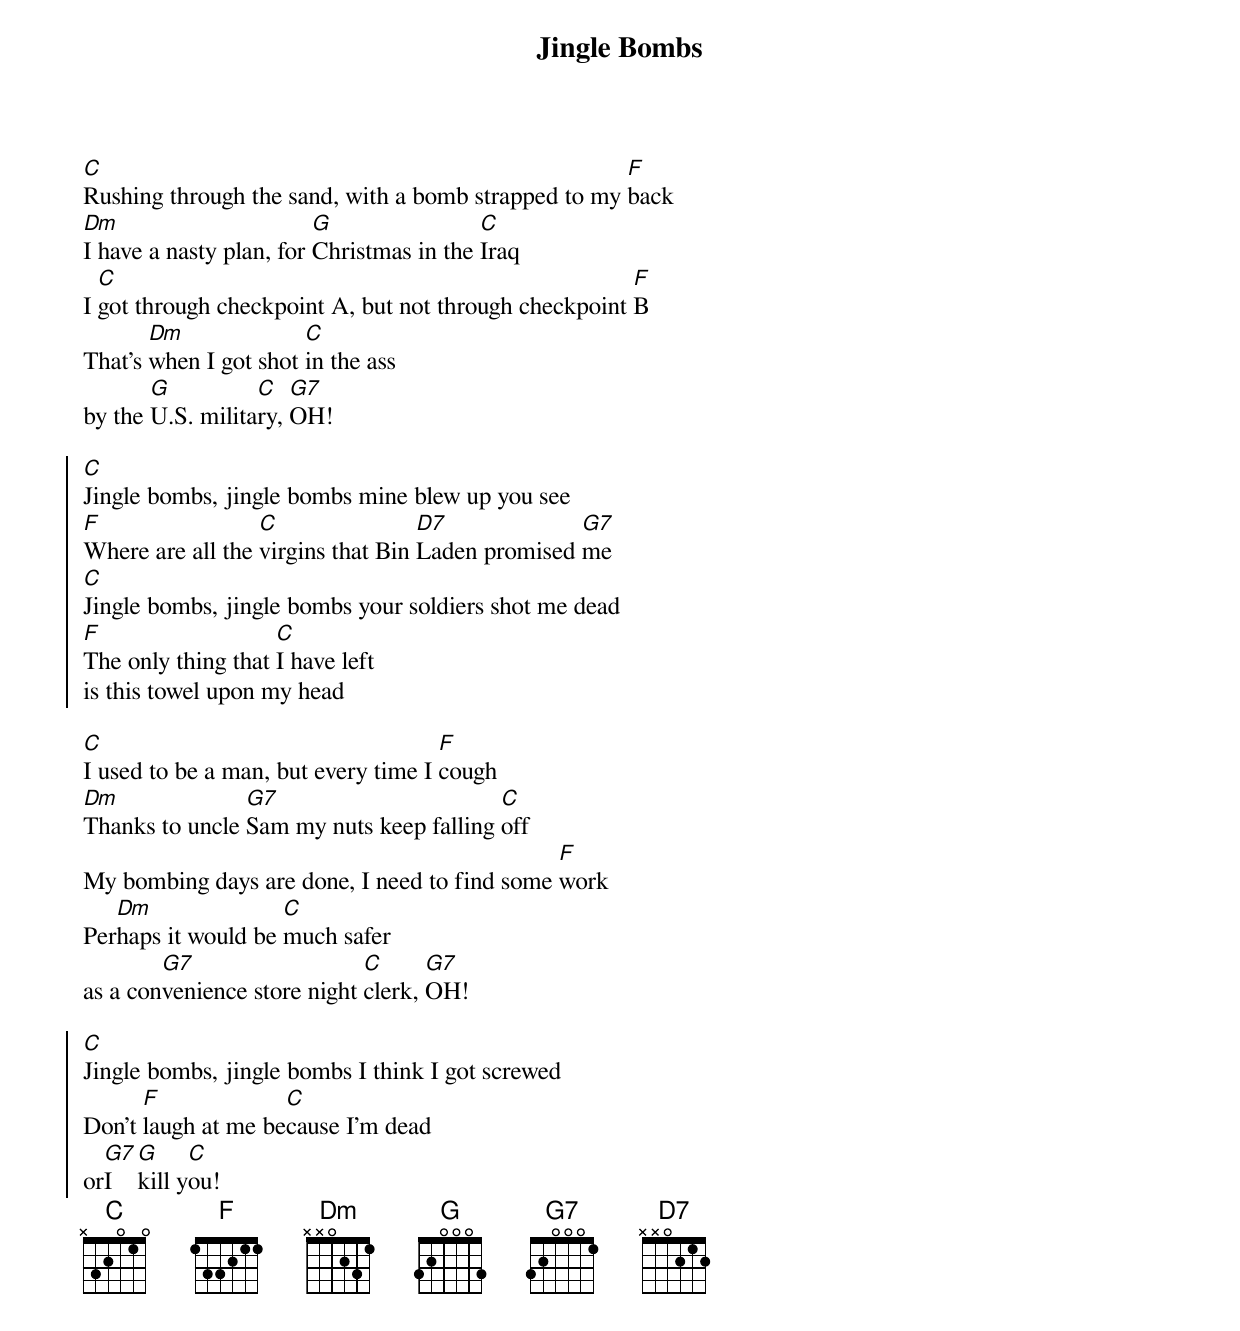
{title: Jingle Bombs}
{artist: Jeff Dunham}
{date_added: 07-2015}
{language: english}
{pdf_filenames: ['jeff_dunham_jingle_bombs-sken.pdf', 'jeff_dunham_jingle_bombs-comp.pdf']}
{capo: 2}
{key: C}
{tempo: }
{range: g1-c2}
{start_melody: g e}

{start_of_verse}
[C]Rushing through the sand, with a bomb strapped to my [F]back
[Dm]I have a nasty plan, for [G]Christmas in the [C]Iraq
I [C]got through checkpoint A, but not through checkpoint [F]B
That's [Dm]when I got shot [C]in the ass
by the [G]U.S. milita[C]ry, [G7]OH!
{end_of_verse}

{start_of_chorus}
[C]Jingle bombs, jingle bombs mine blew up you see
[F]Where are all the [C]virgins that Bin [D7]Laden promised [G7]me
[C]Jingle bombs, jingle bombs your soldiers shot me dead
[F]The only thing that [C]I have left
is this towel upon my head
{end_of_chorus}

{start_of_verse}
[C]I used to be a man, but every time I [F]cough
[Dm]Thanks to uncle [G7]Sam my nuts keep falling [C]off
My bombing days are done, I need to find some [F]work
Per[Dm]haps it would be [C]much safer
as a con[G7]venience store night [C]clerk, [G7]OH!
{end_of_verse}

{start_of_chorus}
[C]Jingle bombs, jingle bombs I think I got screwed
Don't [F]laugh at me be[C]cause I'm dead
or[G7]I [G]kill y[C]ou!
{end_of_chorus}
